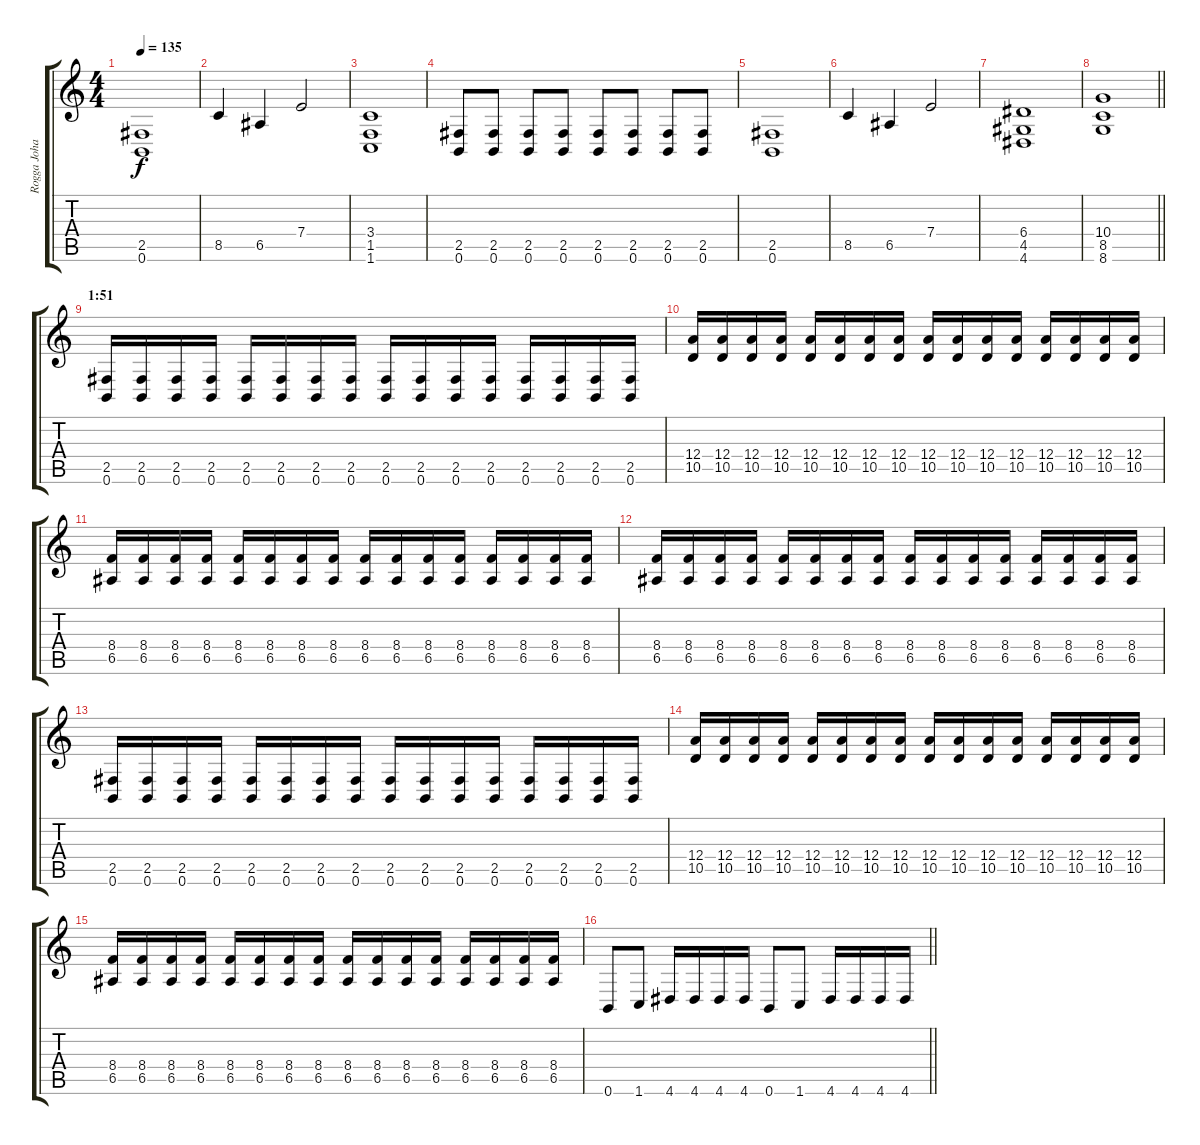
\track ("Rogga Johansson - guitar" "Rogga Joha") {instrument distortionguitar}
\staff {score tabs}
\tuning (B3 Gb3 D3 A2 E2 B1) {hide}
\ts (4 4)
\tempo 135
\clef g2
\ks c
(2.5 0.6).1{dy f} |
8.5.4 6.5.4 7.4.2 |
(3.4 1.5 1.6).1 |
(2.5 0.6).8 (2.5 0.6).8 (2.5 0.6).8 (2.5 0.6).8 (2.5 0.6).8 (2.5 0.6).8 (2.5 0.6).8 (2.5 0.6).8 |
(2.5 0.6).1 |
8.5.4 6.5.4 7.4.2 |
(6.4 4.5 4.6).1 |
\barLineRight lightlight
(10.4 8.5 8.6).1 |
\section ("" "1:51")
(2.5 0.6).16 (2.5 0.6).16 (2.5 0.6).16 (2.5 0.6).16 (2.5 0.6).16 (2.5 0.6).16 (2.5 0.6).16 (2.5 0.6).16 (2.5 0.6).16 (2.5 0.6).16 (2.5 0.6).16 (2.5 0.6).16 (2.5 0.6).16 (2.5 0.6).16 (2.5 0.6).16 (2.5 0.6).16 |
(12.4 10.5).16 (12.4 10.5).16 (12.4 10.5).16 (12.4 10.5).16 (12.4 10.5).16 (12.4 10.5).16 (12.4 10.5).16 (12.4 10.5).16 (12.4 10.5).16 (12.4 10.5).16 (12.4 10.5).16 (12.4 10.5).16 (12.4 10.5).16 (12.4 10.5).16 (12.4 10.5).16 (12.4 10.5).16 |
(8.4 6.5).16 (8.4 6.5).16 (8.4 6.5).16 (8.4 6.5).16 (8.4 6.5).16 (8.4 6.5).16 (8.4 6.5).16 (8.4 6.5).16 (8.4 6.5).16 (8.4 6.5).16 (8.4 6.5).16 (8.4 6.5).16 (8.4 6.5).16 (8.4 6.5).16 (8.4 6.5).16 (8.4 6.5).16 |
(8.4 6.5).16 (8.4 6.5).16 (8.4 6.5).16 (8.4 6.5).16 (8.4 6.5).16 (8.4 6.5).16 (8.4 6.5).16 (8.4 6.5).16 (8.4 6.5).16 (8.4 6.5).16 (8.4 6.5).16 (8.4 6.5).16 (8.4 6.5).16 (8.4 6.5).16 (8.4 6.5).16 (8.4 6.5).16 |
(2.5 0.6).16 (2.5 0.6).16 (2.5 0.6).16 (2.5 0.6).16 (2.5 0.6).16 (2.5 0.6).16 (2.5 0.6).16 (2.5 0.6).16 (2.5 0.6).16 (2.5 0.6).16 (2.5 0.6).16 (2.5 0.6).16 (2.5 0.6).16 (2.5 0.6).16 (2.5 0.6).16 (2.5 0.6).16 |
(12.4 10.5).16 (12.4 10.5).16 (12.4 10.5).16 (12.4 10.5).16 (12.4 10.5).16 (12.4 10.5).16 (12.4 10.5).16 (12.4 10.5).16 (12.4 10.5).16 (12.4 10.5).16 (12.4 10.5).16 (12.4 10.5).16 (12.4 10.5).16 (12.4 10.5).16 (12.4 10.5).16 (12.4 10.5).16 |
(8.4 6.5).16 (8.4 6.5).16 (8.4 6.5).16 (8.4 6.5).16 (8.4 6.5).16 (8.4 6.5).16 (8.4 6.5).16 (8.4 6.5).16 (8.4 6.5).16 (8.4 6.5).16 (8.4 6.5).16 (8.4 6.5).16 (8.4 6.5).16 (8.4 6.5).16 (8.4 6.5).16 (8.4 6.5).16 |
\barLineRight lightlight
0.6.8 1.6.8 4.6.16 4.6.16 4.6.16 4.6.16 0.6.8 1.6.8 4.6.16 4.6.16 4.6.16 4.6.16
